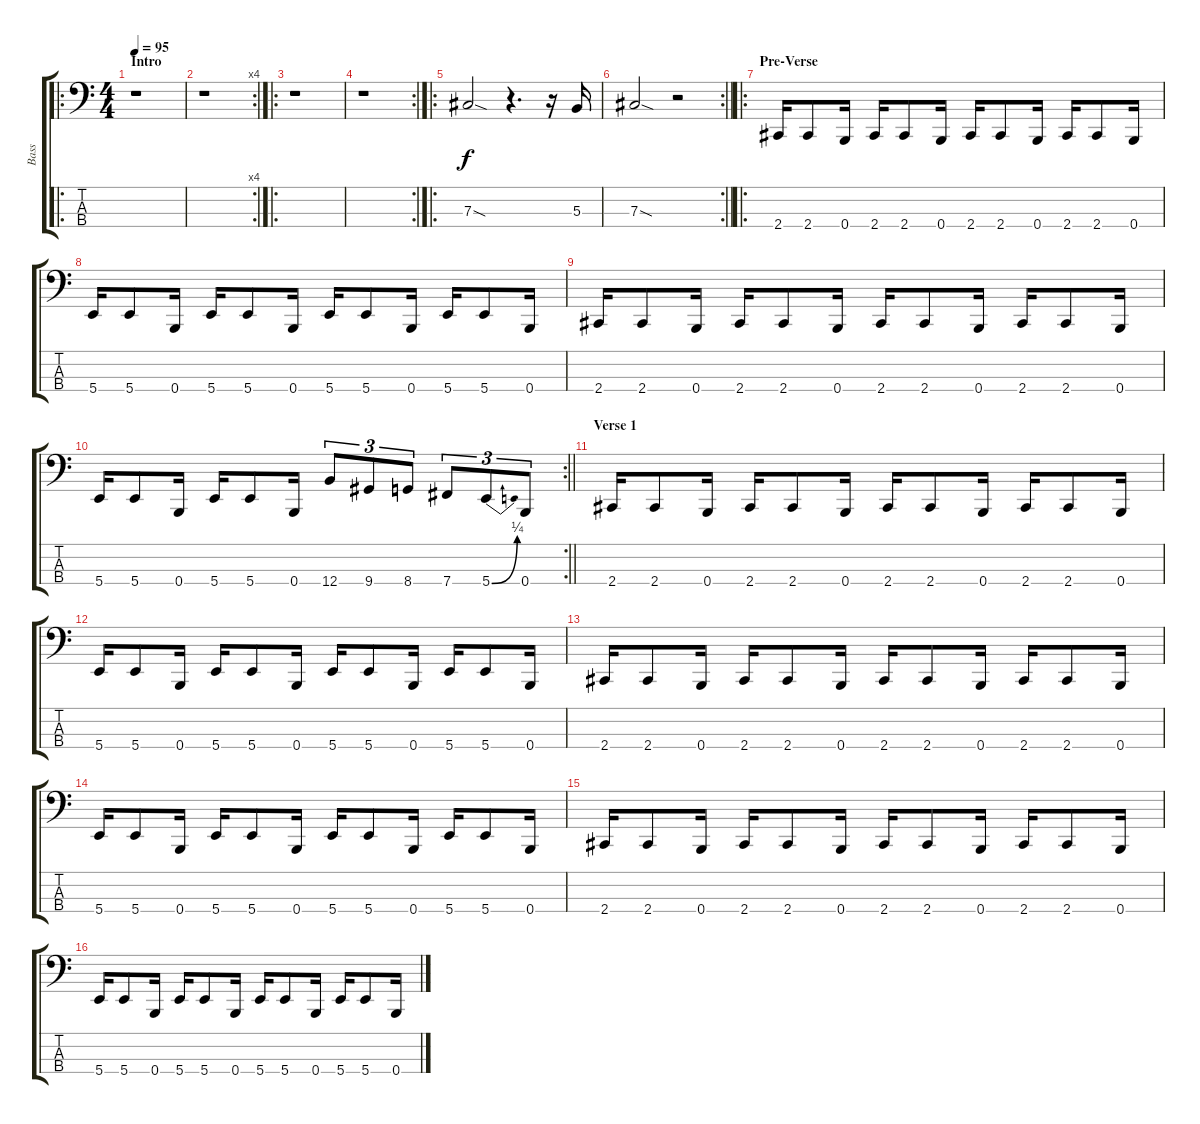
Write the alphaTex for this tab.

\track ("Bass" "Bass") {instrument electricbasspick}
\staff {score tabs}
\tuning (E2 B1 Gb1 B0) {hide}
\ro
\ts (4 4)
\section ("" "Intro")
\tempo 95
\clef f4
\ks c
r.1{dy f instrument electricbasspick} |
\rc 4
r.1 |
\ro
r.1 |
\rc 2
r.1 |
\ro
7.3{sod}.2 r.4{d} r.16 5.3.16 |
\rc 2
\barLineRight lightlight
7.3{sod}.2 r.2 |
\ro
\section ("" "Pre-Verse")
2.4.16 2.4.8 0.4.16 2.4.16 2.4.8 0.4.16 2.4.16 2.4.8 0.4.16 2.4.16 2.4.8 0.4.16 |
5.4.16 5.4.8 0.4.16 5.4.16 5.4.8 0.4.16 5.4.16 5.4.8 0.4.16 5.4.16 5.4.8 0.4.16 |
2.4.16 2.4.8 0.4.16 2.4.16 2.4.8 0.4.16 2.4.16 2.4.8 0.4.16 2.4.16 2.4.8 0.4.16 |
\rc 2
\barLineRight lightlight
5.4.16 5.4.8 0.4.16 5.4.16 5.4.8 0.4.16 12.4.8{tu (3 2)} 9.4.8{tu (3 2)} 8.4.8{tu (3 2)} 7.4.8{tu (3 2)} 5.4{be (bend 0 0 60 1)}.8{tu (3 2)} 0.4.8{tu (3 2)} |
\section ("" "Verse 1")
2.4.16 2.4.8 0.4.16 2.4.16 2.4.8 0.4.16 2.4.16 2.4.8 0.4.16 2.4.16 2.4.8 0.4.16 |
5.4.16 5.4.8 0.4.16 5.4.16 5.4.8 0.4.16 5.4.16 5.4.8 0.4.16 5.4.16 5.4.8 0.4.16 |
2.4.16 2.4.8 0.4.16 2.4.16 2.4.8 0.4.16 2.4.16 2.4.8 0.4.16 2.4.16 2.4.8 0.4.16 |
5.4.16 5.4.8 0.4.16 5.4.16 5.4.8 0.4.16 5.4.16 5.4.8 0.4.16 5.4.16 5.4.8 0.4.16 |
2.4.16 2.4.8 0.4.16 2.4.16 2.4.8 0.4.16 2.4.16 2.4.8 0.4.16 2.4.16 2.4.8 0.4.16 |
5.4.16 5.4.8 0.4.16 5.4.16 5.4.8 0.4.16 5.4.16 5.4.8 0.4.16 5.4.16 5.4.8 0.4.16
